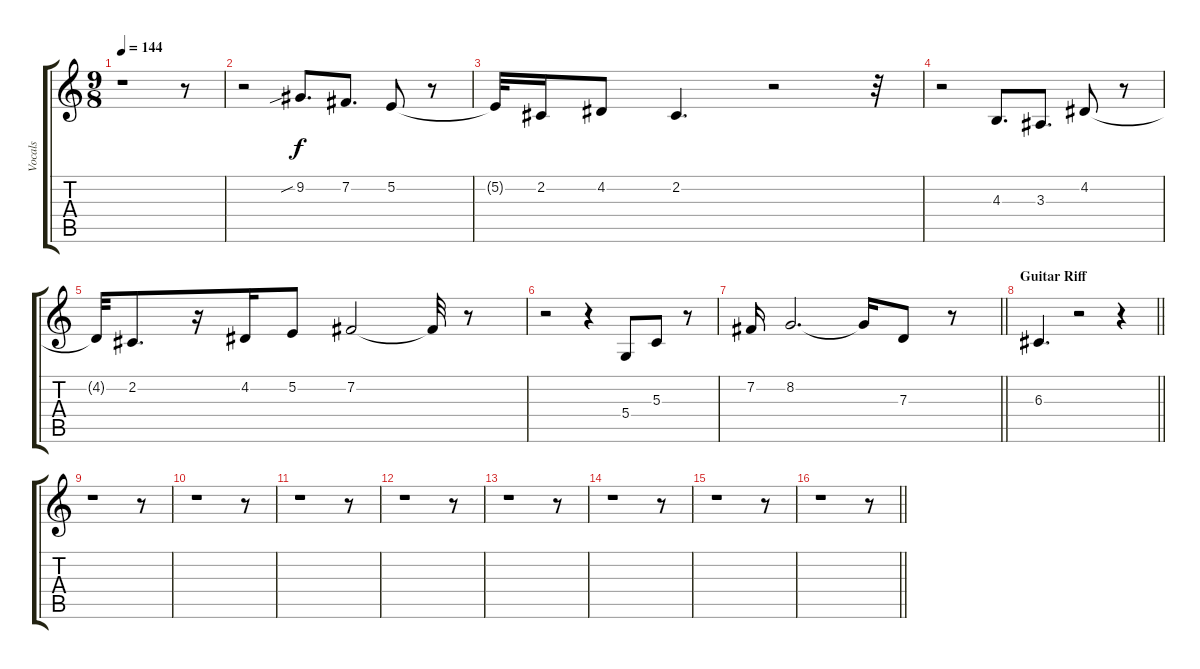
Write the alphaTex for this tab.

\track ("Vocals" "Vocals") {instrument trombone}
\staff {score tabs}
\tuning (E4 B3 G3 D3 A2 E2) {hide}
\ts (9 8)
\tempo 144
\clef g2
\ks c
r.1{dy f} r.8 |
r.2 9.2{sib}.8{d} 7.2.8{d} 5.2.8 r.8 |
5.2{t}.32 2.2.16 4.2.8 2.2.4{d} r.2 r.32 |
r.2 4.3.8{d} 3.3.8{d} 4.2.8 r.8 |
4.2{t}.32 2.2.8{d} r.16 4.2.16 5.2.8 7.2.2 7.2{t}.32 r.8 |
r.2 r.4 5.4.8 5.3.8 r.8 |
\barLineRight lightlight
7.2.16 8.2.2{d} 8.2{t}.16 7.3.8 r.8 |
\section ("" "Guitar Riff")
\barLineRight lightlight
6.3.4{d} r.2 r.4 |
r.1 r.8 |
r.1 r.8 |
r.1 r.8 |
r.1 r.8 |
r.1 r.8 |
r.1 r.8 |
r.1 r.8 |
\barLineRight lightlight
r.1 r.8
